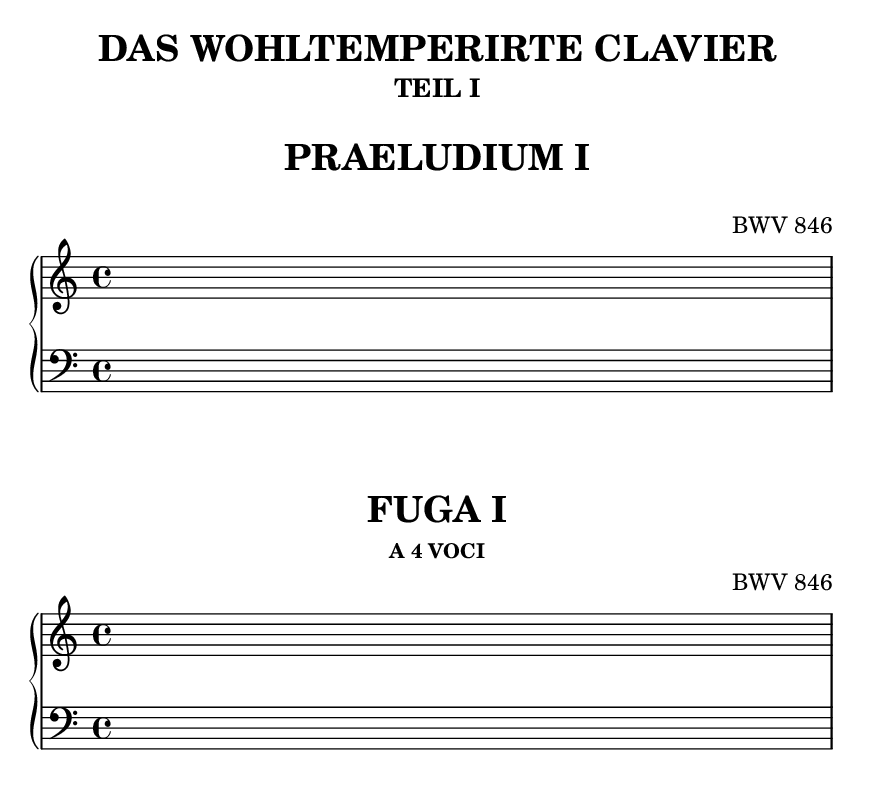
%% Generated by lilypond-book
%% Options: [exampleindent=10.16\mm,indent=0\mm,line-width=160\mm,noragged-right,paper-height=845.047\pt,paper-width=597.508\pt,papersize="a5",quote]
\include "lilypond-book-preamble.ly"


% ****************************************************************
% Start cut-&-pastable-section
% ****************************************************************

#(ly:set-option 'eps-box-padding 3.000000)



\paper {
  #(set-paper-size "a5")
  indent = 0\mm
  ragged-right = ##f
}

\layout {
  
}




% ****************************************************************
% ly snippet:
% ****************************************************************
\sourcefileline 711
\book {
  \paper {
    print-all-headers = ##t
  }
  \header {
    title = "DAS WOHLTEMPERIRTE CLAVIER"
    subtitle = "TEIL I"
    % No mostris el peu de pàgina predeterminat del LilyPond per a aquest llibre
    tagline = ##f
  }
  \markup { \vspace #1 }
  \score {
    \header {
      title = "PRAELUDIUM I"
      opus = "BWV 846"
      % No mostris el subtítol per a aquesta partitura
      subtitle = ##f
    }
    \new PianoStaff <<
      \new Staff { s1 }
      \new Staff { \clef "bass" s1 }
    >>
  }
  \score {
    \header {
      title = "FUGA I"
      subsubtitle = "A 4 VOCI"
      opus = "BWV 846"
      % No mostris el subtítol per a aquesta partitura
      subtitle = ##f
    }
    \new PianoStaff <<
      \new Staff { s1 }
      \new Staff { \clef "bass" s1 }
    >>
  }
}


% ****************************************************************
% end ly snippet
% ****************************************************************
